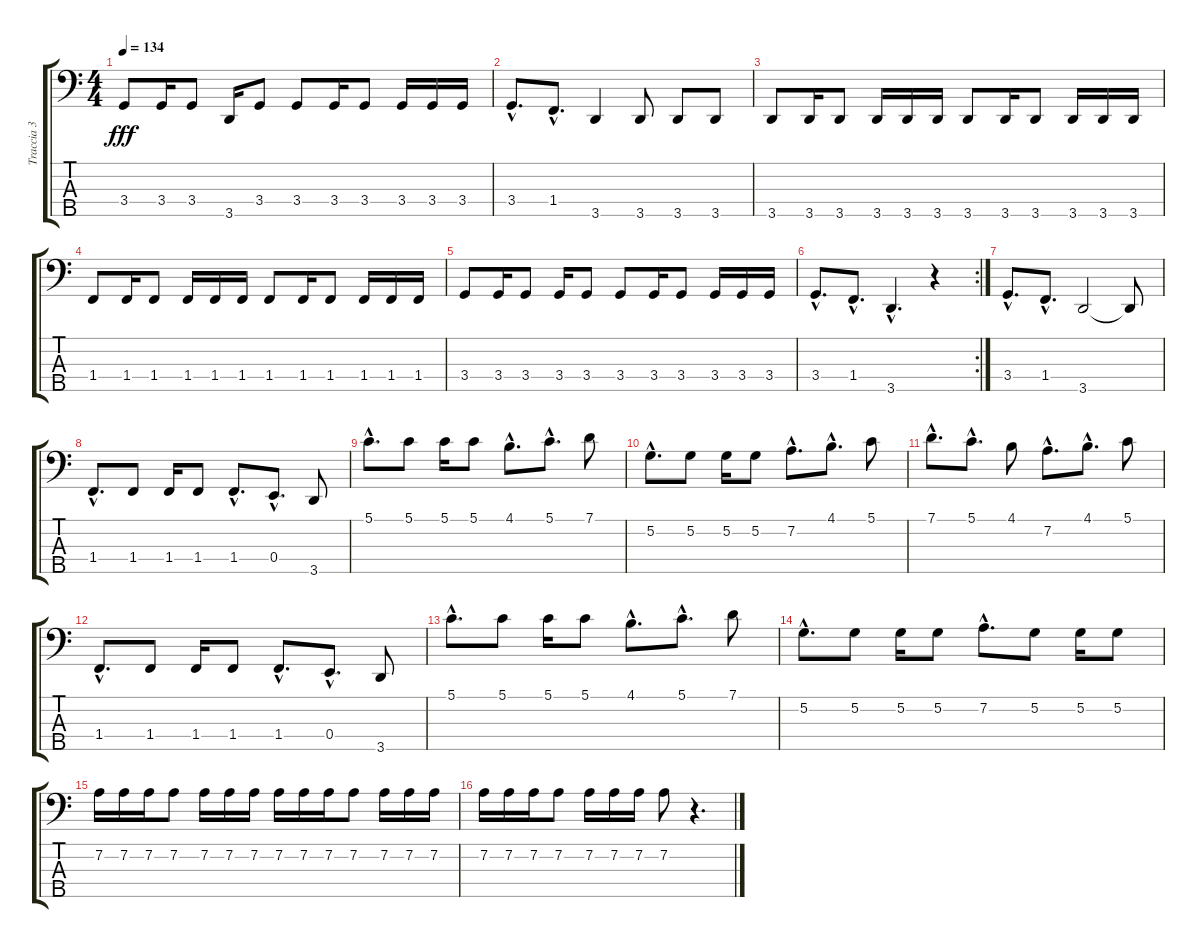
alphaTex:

\track ("Traccia 3" "Traccia 3") {instrument electricbasspick}
\staff {score tabs}
\tuning (G2 D2 A1 E1 B0) {hide}
\ts (4 4)
\tempo 134
\clef f4
\ks c
3.4.8{dy fff} 3.4.16 3.4.8 3.5.16 3.4.8 3.4.8 3.4.16 3.4.8 3.4.16 3.4.16 3.4.16 |
3.4{hac}.8{d} 1.4{hac}.8{d} 3.5.4 3.5.8 3.5.8 3.5.8 |
3.5.8 3.5.16 3.5.8 3.5.16 3.5.16 3.5.16 3.5.8 3.5.16 3.5.8 3.5.16 3.5.16 3.5.16 |
1.4.8 1.4.16 1.4.8 1.4.16 1.4.16 1.4.16 1.4.8 1.4.16 1.4.8 1.4.16 1.4.16 1.4.16 |
3.4.8 3.4.16 3.4.8 3.4.16 3.4.8 3.4.8 3.4.16 3.4.8 3.4.16 3.4.16 3.4.16 |
\rc 2
3.4{hac}.8{d} 1.4{hac}.8{d} 3.5{hac}.4{d} r.4 |
3.4{hac}.8{d} 1.4{hac}.8{d} 3.5.2 3.5{t}.8 |
1.4{hac}.8{d} 1.4.8 1.4.16 1.4.8 1.4{hac}.8{d} 0.4{hac}.8{d} 3.5.8 |
5.1{hac}.8{d} 5.1.8 5.1.16 5.1.8 4.1{hac}.8{d} 5.1{hac}.8{d} 7.1.8 |
5.2{hac}.8{d} 5.2.8 5.2.16 5.2.8 7.2{hac}.8{d} 4.1{hac}.8{d} 5.1.8 |
7.1{hac}.8{d} 5.1{hac}.8{d} 4.1.8 7.2{hac}.8{d} 4.1{hac}.8{d} 5.1.8 |
1.4{hac}.8{d} 1.4.8 1.4.16 1.4.8 1.4{hac}.8{d} 0.4{hac}.8{d} 3.5.8 |
5.1{hac}.8{d} 5.1.8 5.1.16 5.1.8 4.1{hac}.8{d} 5.1{hac}.8{d} 7.1.8 |
5.2{hac}.8{d} 5.2.8 5.2.16 5.2.8 7.2{hac}.8{d} 5.2.8 5.2.16 5.2.8 |
7.2.16 7.2.16 7.2.16 7.2.8 7.2.16 7.2.16 7.2.16 7.2.16 7.2.16 7.2.16 7.2.8 7.2.16 7.2.16 7.2.16 |
7.2.16 7.2.16 7.2.16 7.2.8 7.2.16 7.2.16 7.2.16 7.2.8 r.4{d}
